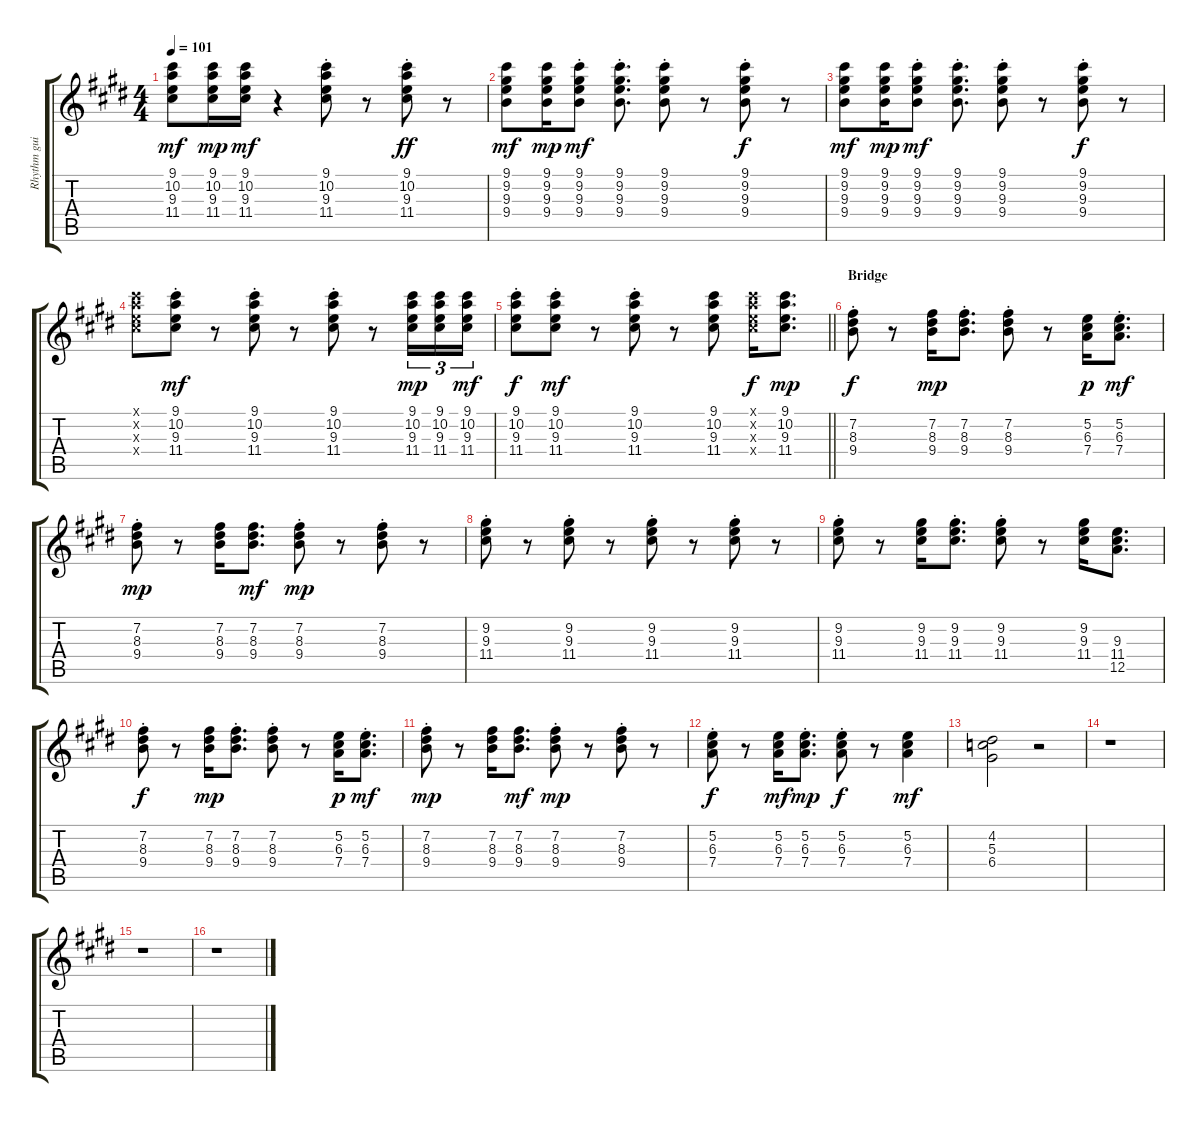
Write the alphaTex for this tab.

\track ("Rhythm guitar" "Rhythm gui") {instrument electricguitarclean}
\staff {score tabs}
\tuning (E4 B3 G3 D3 A2 E2) {hide}
\ts (4 4)
\tempo 101
\clef g2
\ks e
(9.1 10.2 9.3 11.4).8{dy mf} (9.1 10.2 9.3 11.4).16{dy mp} (9.1 10.2 9.3 11.4).16{dy mf} r.4 (9.1{st} 10.2{st} 9.3{st} 11.4{st}).8 r.8 (9.1{st} 10.2{st} 9.3{st} 11.4{st}).8{dy ff} r.8 |
(9.1 9.2 9.3 9.4).8{dy mf} (9.1 9.2 9.3 9.4).16{dy mp} (9.1{st} 9.2{st} 9.3{st} 9.4{st}).8{dy mf} (9.1{st} 9.2{st} 9.3{st} 9.4{st}).8{d} (9.1{st} 9.2{st} 9.3{st} 9.4{st}).8 r.8 (9.1{st} 9.2{st} 9.3{st} 9.4{st}).8{dy f} r.8 |
(9.1 9.2 9.3 9.4).8{dy mf} (9.1 9.2 9.3 9.4).16{dy mp} (9.1{st} 9.2{st} 9.3{st} 9.4{st}).8{dy mf} (9.1{st} 9.2{st} 9.3{st} 9.4{st}).8{d} (9.1{st} 9.2{st} 9.3{st} 9.4{st}).8 r.8 (9.1{st} 9.2{st} 9.3{st} 9.4{st}).8{dy f} r.8 |
(9.1{x} 10.2{x} 9.3{x} 11.4{x}).8 (9.1{st} 10.2{st} 9.3{st} 11.4{st}).8{dy mf} r.8 (9.1{st} 10.2{st} 9.3{st} 11.4{st}).8 r.8 (9.1{st} 10.2{st} 9.3{st} 11.4{st}).8 r.8 (9.1 10.2 9.3 11.4).16{tu (3 2) dy mp} (9.1 10.2 9.3 11.4).16{tu (3 2)} (9.1 10.2 9.3 11.4).16{tu (3 2) dy mf} |
\barLineRight lightlight
(9.1{st} 10.2{st} 9.3{st} 11.4{st}).8{dy f} (9.1{st} 10.2{st} 9.3{st} 11.4{st}).8{dy mf} r.8 (9.1{st} 10.2{st} 9.3{st} 11.4{st}).8 r.8 (9.1 10.2 9.3 11.4).8 (9.1{x} 10.2{x} 9.3{x} 11.4{x}).16{dy f} (9.1 10.2 9.3 11.4).8{d dy mp} |
\section ("" "Bridge")
(7.2{st} 8.3{st} 9.4{st}).8{dy f} r.8 (7.2 8.3 9.4).16{dy mp} (7.2{st} 8.3{st} 9.4{st}).8{d} (7.2{st} 8.3{st} 9.4{st}).8 r.8 (5.2 6.3 7.4).16{dy p} (5.2{st} 6.3{st} 7.4{st}).8{d dy mf} |
(7.2{st} 8.3{st} 9.4{st}).8{dy mp} r.8 (7.2 8.3 9.4).16 (7.2 8.3 9.4).8{d dy mf} (7.2{st} 8.3{st} 9.4{st}).8{dy mp} r.8 (7.2{st} 8.3{st} 9.4{st}).8 r.8 |
(9.2{st} 9.3{st} 11.4{st}).8 r.8 (9.2{st} 9.3{st} 11.4{st}).8 r.8 (9.2{st} 9.3{st} 11.4{st}).8 r.8 (9.2{st} 9.3{st} 11.4{st}).8 r.8 |
(9.2{st} 9.3{st} 11.4{st}).8 r.8 (9.2 9.3 11.4).16 (9.2{st} 9.3{st} 11.4{st}).8{d} (9.2{st} 9.3{st} 11.4{st}).8 r.8 (9.2 9.3 11.4).16 (9.3 11.4 12.5).8{d} |
(7.2{st} 8.3{st} 9.4{st}).8{dy f} r.8 (7.2 8.3 9.4).16{dy mp} (7.2{st} 8.3{st} 9.4{st}).8{d} (7.2{st} 8.3{st} 9.4{st}).8 r.8 (5.2 6.3 7.4).16{dy p} (5.2{st} 6.3{st} 7.4{st}).8{d dy mf} |
(7.2{st} 8.3{st} 9.4{st}).8{dy mp} r.8 (7.2 8.3 9.4).16 (7.2 8.3 9.4).8{d dy mf} (7.2{st} 8.3{st} 9.4{st}).8{dy mp} r.8 (7.2{st} 8.3{st} 9.4{st}).8 r.8 |
(5.2{st} 6.3{st} 7.4{st}).8{dy f} r.8 (5.2 6.3 7.4).16{dy mf} (5.2{st} 6.3{st} 7.4{st}).8{d dy mp} (5.2{st} 6.3{st} 7.4{st}).8{dy f} r.8 (5.2 6.3 7.4).4{dy mf} |
(4.2 5.3 6.4).2 r.2 |
r.1 |
r.1 |
r.1
